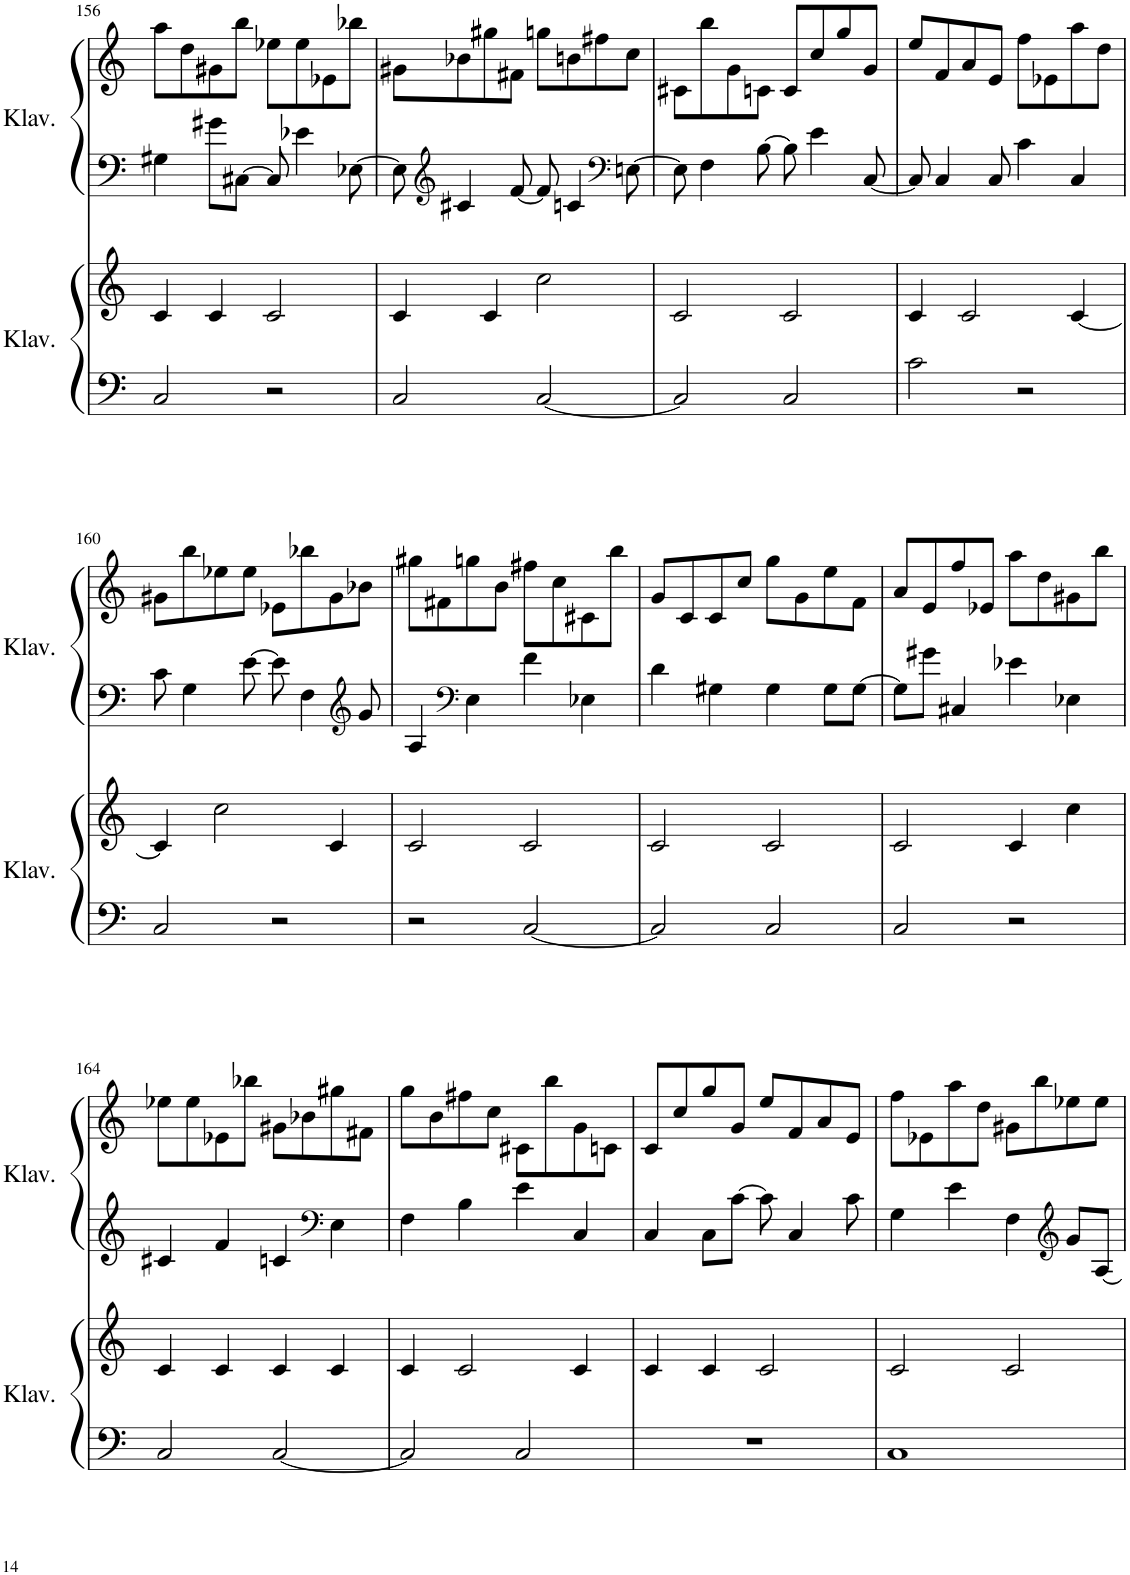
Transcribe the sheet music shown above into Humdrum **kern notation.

**kern	**kern	**kern	**kern
*part2	*part2	*part1	*part1
*staff4	*staff3	*staff2	*staff1
*I"Klavier	*	*I"Klavier	*
*I'Klav.	*	*I'Klav.	*
!!LO:PB:g=z
*clefF4	*clefG2	*clefF4	*clefG2
*k[]	*k[]	*k[]	*k[]
*M4/4	*M4/4	*M4/4	*M4/4
=156	=156	=156	=156
2C/	4c/	4G#X\	8aa\L
.	.	.	8dd\
.	4c/	8g#X\L	8g#X\
.	.	[8C#X\J	8bb\J
2r	2c/	8C#/]	8ee-X\L
.	.	4e-X\	8ee-\
.	.	.	8e-X\
.	.	[8E-X\	8bb-X\J
=157	=157	=157	=157
2C/	4c/	8E-\]	8g#X\L
*	*	*clefG2	*
.	.	4c#X/	8b-X\
.	4c/	.	8gg#X\
.	.	[8f/	8f#X\J
[2C/	2cc\	8f/]	8ggn\L
.	.	4cn/	8bn\
.	.	.	8ff#X\
*	*	*clefF4	*
.	.	[8En\	8cc\J
=158	=158	=158	=158
2C/]	2c/	8E\]	8c#X\L
.	.	4F\	8bb\
.	.	.	8g\
.	.	[8B\	8cn\J
2C/	2c/	8B\]	8c/L
.	.	4e\	8cc/
.	.	.	8gg/
.	.	[8C/	8g/J
=159	=159	=159	=159
2c\	4c/	8C/]	8ee/L
.	.	4C/	8f/
.	2c/	.	8a/
.	.	8C/	8e/J
2r	.	4c\	8ff\L
.	.	.	8e-X\
.	[4c/	4C/	8aa\
.	.	.	8dd\J
!!LO:LB:g=z
=160	=160	=160	=160
2C/	4c/]	8c\	8g#X\L
.	.	4G\	8bb\
.	2cc\	.	8ee-X\
.	.	[8e\	8ee-\J
2r	.	8e\]	8e-X\L
.	.	4F\	8bb-X\
.	4c/	.	8g#\
*	*	*clefG2	*
.	.	8g/	8b-X\J
=161	=161	=161	=161
2r	2c/	4A/	8gg#X\L
.	.	.	8f#X\
*	*	*clefF4	*
.	.	4E\	8ggn\
.	.	.	8b\J
[2C/	2c/	4f\	8ff#X\L
.	.	.	8cc\
.	.	4E-X\	8c#X\
.	.	.	8bb\J
=162	=162	=162	=162
2C/]	2c/	4d\	8g/L
.	.	.	8c/
.	.	4G#X\	8c/
.	.	.	8cc/J
2C/	2c/	4G#\	8gg\L
.	.	.	8g\
.	.	8G#\L	8ee\
.	.	[8G#\J	8f\J
=163	=163	=163	=163
2C/	2c/	8G#\L]	8a/L
.	.	8g#X\J	8e/
.	.	4C#X/	8ff/
.	.	.	8e-X/J
2r	4c/	4e-X\	8aa\L
.	.	.	8dd\
.	4cc\	4E-X\	8g#X\
.	.	.	8bb\J
!!LO:LB:g=z
=164	=164	=164	=164
2C/	4c/	4c#X/	8ee-X\L
.	.	.	8ee-\
.	4c/	4f/	8e-X\
.	.	.	8bb-X\J
[2C/	4c/	4cn/	8g#X\L
.	.	.	8b-X\
*	*	*clefF4	*
.	4c/	4E\	8gg#X\
.	.	.	8f#X\J
=165	=165	=165	=165
2C/]	4c/	4F\	8gg\L
.	.	.	8b\
.	2c/	4B\	8ff#X\
.	.	.	8cc\J
2C/	.	4e\	8c#X\L
.	.	.	8bb\
.	4c/	4C/	8g\
.	.	.	8cn\J
=166	=166	=166	=166
1r	4c/	4C/	8c/L
.	.	.	8cc/
.	4c/	8C\L	8gg/
.	.	[8c\J	8g/J
.	2c/	8c\]	8ee/L
.	.	4C/	8f/
.	.	.	8a/
.	.	8c\	8e/J
=167	=167	=167	=167
1C	2c/	4G\	8ff\L
.	.	.	8e-X\
.	.	4e\	8aa\
.	.	.	8dd\J
.	2c/	4F\	8g#X\L
.	.	.	8bb\
*	*	*clefG2	*
.	.	8g/L	8ee-X\
.	.	[8A/J	8ee-\J
=	=	=	=
*-	*-	*-	*-
